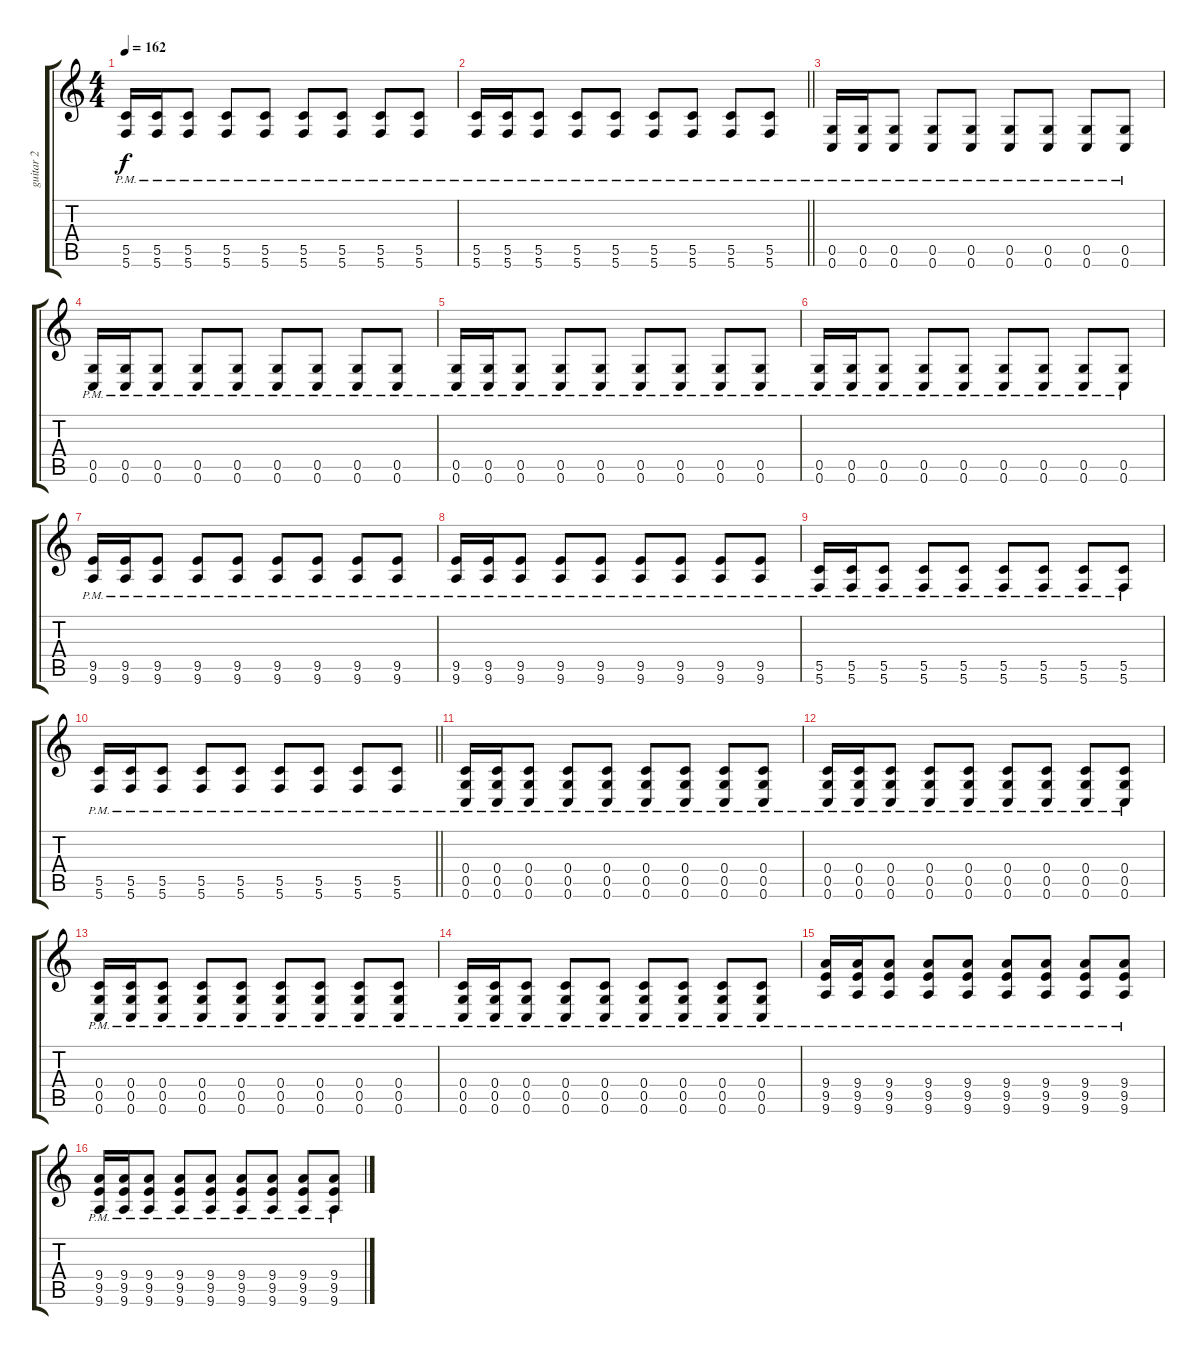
\track ("guitar 2" "guitar 2") {instrument distortionguitar}
\staff {score tabs}
\tuning (D4 A3 F3 C3 G2 C2) {hide}
\ts (4 4)
\tempo 162
\clef g2
\ks c
(5.5{pm} 5.6{pm}).16{dy f} (5.5{pm} 5.6{pm}).16 (5.5{pm} 5.6{pm}).8 (5.5{pm} 5.6{pm}).8 (5.5{pm} 5.6{pm}).8 (5.5{pm} 5.6{pm}).8 (5.5{pm} 5.6{pm}).8 (5.5{pm} 5.6{pm}).8 (5.5{pm} 5.6{pm}).8 |
\barLineRight lightlight
(5.5{pm} 5.6{pm}).16 (5.5{pm} 5.6{pm}).16 (5.5{pm} 5.6{pm}).8 (5.5{pm} 5.6{pm}).8 (5.5{pm} 5.6{pm}).8 (5.5{pm} 5.6{pm}).8 (5.5{pm} 5.6{pm}).8 (5.5{pm} 5.6{pm}).8 (5.5{pm} 5.6{pm}).8 |
(0.5{pm} 0.6{pm}).16{instrument distortionguitar} (0.5{pm} 0.6{pm}).16 (0.5{pm} 0.6{pm}).8 (0.5{pm} 0.6{pm}).8 (0.5{pm} 0.6{pm}).8 (0.5{pm} 0.6{pm}).8 (0.5{pm} 0.6{pm}).8 (0.5{pm} 0.6{pm}).8 (0.5{pm} 0.6{pm}).8 |
(0.5{pm} 0.6{pm}).16 (0.5{pm} 0.6{pm}).16 (0.5{pm} 0.6{pm}).8 (0.5{pm} 0.6{pm}).8 (0.5{pm} 0.6{pm}).8 (0.5{pm} 0.6{pm}).8 (0.5{pm} 0.6{pm}).8 (0.5{pm} 0.6{pm}).8 (0.5{pm} 0.6{pm}).8 |
(0.5{pm} 0.6{pm}).16 (0.5{pm} 0.6{pm}).16 (0.5{pm} 0.6{pm}).8 (0.5{pm} 0.6{pm}).8 (0.5{pm} 0.6{pm}).8 (0.5{pm} 0.6{pm}).8 (0.5{pm} 0.6{pm}).8 (0.5{pm} 0.6{pm}).8 (0.5{pm} 0.6{pm}).8 |
(0.5{pm} 0.6{pm}).16 (0.5{pm} 0.6{pm}).16 (0.5{pm} 0.6{pm}).8 (0.5{pm} 0.6{pm}).8 (0.5{pm} 0.6{pm}).8 (0.5{pm} 0.6{pm}).8 (0.5{pm} 0.6{pm}).8 (0.5{pm} 0.6{pm}).8 (0.5{pm} 0.6{pm}).8 |
(9.5{pm} 9.6{pm}).16 (9.5{pm} 9.6{pm}).16 (9.5{pm} 9.6{pm}).8 (9.5{pm} 9.6{pm}).8 (9.5{pm} 9.6{pm}).8 (9.5{pm} 9.6{pm}).8 (9.5{pm} 9.6{pm}).8 (9.5{pm} 9.6{pm}).8 (9.5{pm} 9.6{pm}).8 |
(9.5{pm} 9.6{pm}).16 (9.5{pm} 9.6{pm}).16 (9.5{pm} 9.6{pm}).8 (9.5{pm} 9.6{pm}).8 (9.5{pm} 9.6{pm}).8 (9.5{pm} 9.6{pm}).8 (9.5{pm} 9.6{pm}).8 (9.5{pm} 9.6{pm}).8 (9.5{pm} 9.6{pm}).8 |
(5.5{pm} 5.6{pm}).16 (5.5{pm} 5.6{pm}).16 (5.5{pm} 5.6{pm}).8 (5.5{pm} 5.6{pm}).8 (5.5{pm} 5.6{pm}).8 (5.5{pm} 5.6{pm}).8 (5.5{pm} 5.6{pm}).8 (5.5{pm} 5.6{pm}).8 (5.5{pm} 5.6{pm}).8 |
\barLineRight lightlight
(5.5{pm} 5.6{pm}).16 (5.5{pm} 5.6{pm}).16 (5.5{pm} 5.6{pm}).8 (5.5{pm} 5.6{pm}).8 (5.5{pm} 5.6{pm}).8 (5.5{pm} 5.6{pm}).8 (5.5{pm} 5.6{pm}).8 (5.5{pm} 5.6{pm}).8 (5.5{pm} 5.6{pm}).8 |
(0.4{pm} 0.5{pm} 0.6{pm}).16{instrument distortionguitar} (0.4{pm} 0.5{pm} 0.6{pm}).16 (0.4{pm} 0.5{pm} 0.6{pm}).8 (0.4{pm} 0.5{pm} 0.6{pm}).8 (0.4{pm} 0.5{pm} 0.6{pm}).8 (0.4{pm} 0.5{pm} 0.6{pm}).8 (0.4{pm} 0.5{pm} 0.6{pm}).8 (0.4{pm} 0.5{pm} 0.6{pm}).8 (0.4{pm} 0.5{pm} 0.6{pm}).8 |
(0.4{pm} 0.5{pm} 0.6{pm}).16 (0.4{pm} 0.5{pm} 0.6{pm}).16 (0.4{pm} 0.5{pm} 0.6{pm}).8 (0.4{pm} 0.5{pm} 0.6{pm}).8 (0.4{pm} 0.5{pm} 0.6{pm}).8 (0.4{pm} 0.5{pm} 0.6{pm}).8 (0.4{pm} 0.5{pm} 0.6{pm}).8 (0.4{pm} 0.5{pm} 0.6{pm}).8 (0.4{pm} 0.5{pm} 0.6{pm}).8 |
(0.4{pm} 0.5{pm} 0.6{pm}).16 (0.4{pm} 0.5{pm} 0.6{pm}).16 (0.4{pm} 0.5{pm} 0.6{pm}).8 (0.4{pm} 0.5{pm} 0.6{pm}).8 (0.4{pm} 0.5{pm} 0.6{pm}).8 (0.4{pm} 0.5{pm} 0.6{pm}).8 (0.4{pm} 0.5{pm} 0.6{pm}).8 (0.4{pm} 0.5{pm} 0.6{pm}).8 (0.4{pm} 0.5{pm} 0.6{pm}).8 |
(0.4{pm} 0.5{pm} 0.6{pm}).16 (0.4{pm} 0.5{pm} 0.6{pm}).16 (0.4{pm} 0.5{pm} 0.6{pm}).8 (0.4{pm} 0.5{pm} 0.6{pm}).8 (0.4{pm} 0.5{pm} 0.6{pm}).8 (0.4{pm} 0.5{pm} 0.6{pm}).8 (0.4{pm} 0.5{pm} 0.6{pm}).8 (0.4{pm} 0.5{pm} 0.6{pm}).8 (0.4{pm} 0.5{pm} 0.6{pm}).8 |
(9.4{pm} 9.5{pm} 9.6{pm}).16 (9.4{pm} 9.5{pm} 9.6{pm}).16 (9.4{pm} 9.5{pm} 9.6{pm}).8 (9.4{pm} 9.5{pm} 9.6{pm}).8 (9.4{pm} 9.5{pm} 9.6{pm}).8 (9.4{pm} 9.5{pm} 9.6{pm}).8 (9.4{pm} 9.5{pm} 9.6{pm}).8 (9.4{pm} 9.5{pm} 9.6{pm}).8 (9.4{pm} 9.5{pm} 9.6{pm}).8 |
(9.4{pm} 9.5{pm} 9.6{pm}).16 (9.4{pm} 9.5{pm} 9.6{pm}).16 (9.4{pm} 9.5{pm} 9.6{pm}).8 (9.4{pm} 9.5{pm} 9.6{pm}).8 (9.4{pm} 9.5{pm} 9.6{pm}).8 (9.4{pm} 9.5{pm} 9.6{pm}).8 (9.4{pm} 9.5{pm} 9.6{pm}).8 (9.4{pm} 9.5{pm} 9.6{pm}).8 (9.4{pm} 9.5{pm} 9.6{pm}).8
